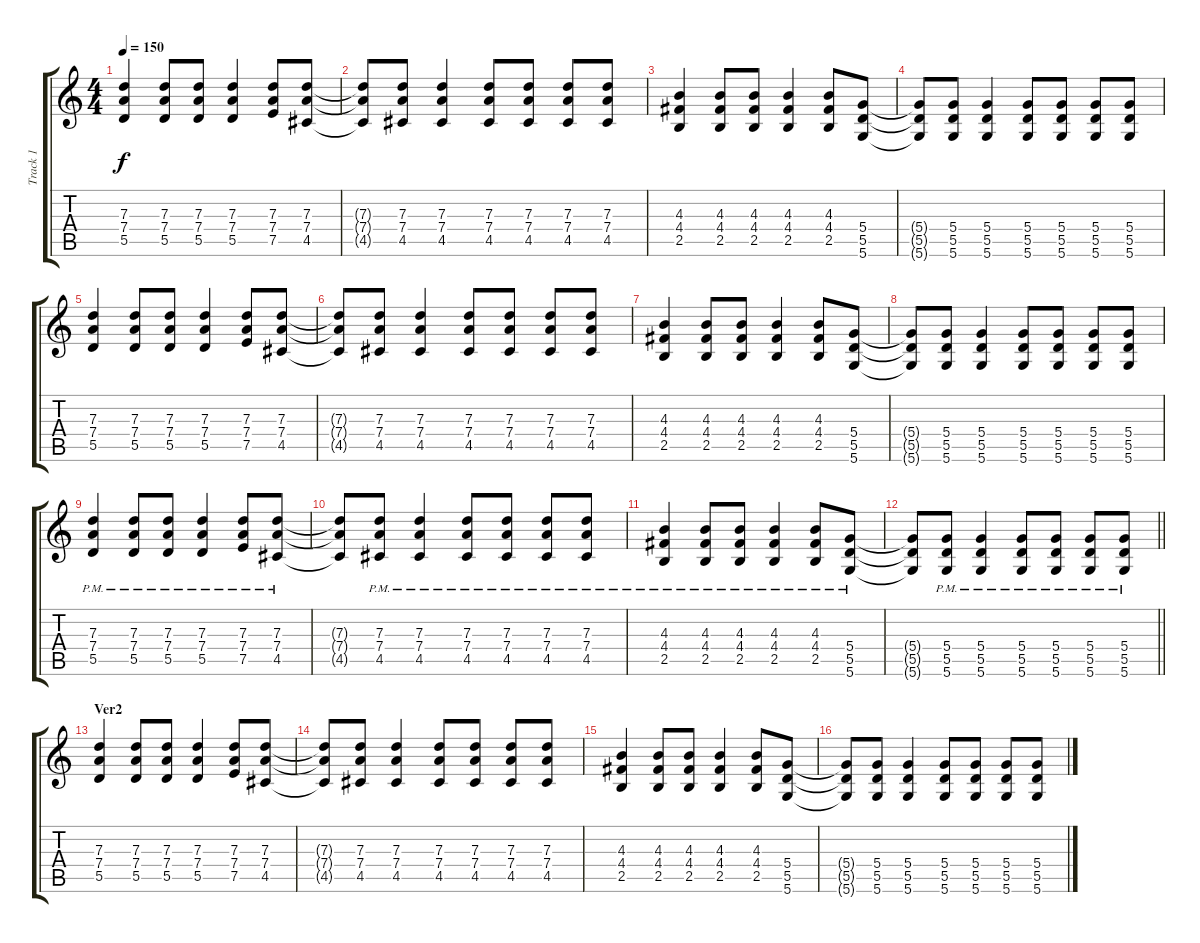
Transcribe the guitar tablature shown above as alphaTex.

\track ("Track 1" "Track 1") {instrument electricguitarclean}
\staff {score tabs}
\tuning (E4 B3 G3 D3 A2 D2) {hide}
\ts (4 4)
\tempo 150
\clef g2
\ks c
(7.3 7.4 5.5).4{dy f} (7.3 7.4 5.5).8 (7.3 7.4 5.5).8 (7.3 7.4 5.5).4 (7.3 7.4 7.5).8 (7.3 7.4 4.5).8 |
(7.3{t} 7.4{t} 4.5{t}).8 (7.3 7.4 4.5).8 (7.3 7.4 4.5).4 (7.3 7.4 4.5).8 (7.3 7.4 4.5).8 (7.3 7.4 4.5).8 (7.3 7.4 4.5).8 |
(4.3 4.4 2.5).4 (4.3 4.4 2.5).8 (4.3 4.4 2.5).8 (4.3 4.4 2.5).4 (4.3 4.4 2.5).8 (5.4 5.5 5.6).8 |
(5.4{t} 5.5{t} 5.6{t}).8 (5.4 5.5 5.6).8 (5.4 5.5 5.6).4 (5.4 5.5 5.6).8 (5.4 5.5 5.6).8 (5.4 5.5 5.6).8 (5.4 5.5 5.6).8 |
(7.3 7.4 5.5).4 (7.3 7.4 5.5).8 (7.3 7.4 5.5).8 (7.3 7.4 5.5).4 (7.3 7.4 7.5).8 (7.3 7.4 4.5).8 |
(7.3{t} 7.4{t} 4.5{t}).8 (7.3 7.4 4.5).8 (7.3 7.4 4.5).4 (7.3 7.4 4.5).8 (7.3 7.4 4.5).8 (7.3 7.4 4.5).8 (7.3 7.4 4.5).8 |
(4.3 4.4 2.5).4 (4.3 4.4 2.5).8 (4.3 4.4 2.5).8 (4.3 4.4 2.5).4 (4.3 4.4 2.5).8 (5.4 5.5 5.6).8 |
(5.4{t} 5.5{t} 5.6{t}).8 (5.4 5.5 5.6).8 (5.4 5.5 5.6).4 (5.4 5.5 5.6).8 (5.4 5.5 5.6).8 (5.4 5.5 5.6).8 (5.4 5.5 5.6).8 |
(7.3{pm} 7.4{pm} 5.5{pm}).4 (7.3{pm} 7.4{pm} 5.5{pm}).8 (7.3{pm} 7.4{pm} 5.5{pm}).8 (7.3{pm} 7.4{pm} 5.5{pm}).4 (7.3{pm} 7.4{pm} 7.5{pm}).8 (7.3{pm} 7.4{pm} 4.5{pm}).8 |
(7.3{t} 7.4{t} 4.5{t}).8 (7.3{pm} 7.4{pm} 4.5{pm}).8 (7.3{pm} 7.4{pm} 4.5{pm}).4 (7.3{pm} 7.4{pm} 4.5{pm}).8 (7.3{pm} 7.4{pm} 4.5{pm}).8 (7.3{pm} 7.4{pm} 4.5{pm}).8 (7.3{pm} 7.4{pm} 4.5{pm}).8 |
(4.3{pm} 4.4{pm} 2.5{pm}).4 (4.3{pm} 4.4{pm} 2.5{pm}).8 (4.3{pm} 4.4{pm} 2.5{pm}).8 (4.3{pm} 4.4{pm} 2.5{pm}).4 (4.3{pm} 4.4{pm} 2.5{pm}).8 (5.4{pm} 5.5{pm} 5.6{pm}).8 |
\barLineRight lightlight
(5.4{t} 5.5{t} 5.6{t}).8 (5.4{pm} 5.5{pm} 5.6{pm}).8 (5.4{pm} 5.5{pm} 5.6{pm}).4 (5.4{pm} 5.5{pm} 5.6{pm}).8 (5.4{pm} 5.5{pm} 5.6{pm}).8 (5.4{pm} 5.5{pm} 5.6{pm}).8 (5.4{pm} 5.5{pm} 5.6{pm}).8 |
\section ("" "Ver2")
(7.3 7.4 5.5).4{instrument electricguitarclean} (7.3 7.4 5.5).8 (7.3 7.4 5.5).8 (7.3 7.4 5.5).4 (7.3 7.4 7.5).8 (7.3 7.4 4.5).8 |
(7.3{t} 7.4{t} 4.5{t}).8 (7.3 7.4 4.5).8 (7.3 7.4 4.5).4 (7.3 7.4 4.5).8 (7.3 7.4 4.5).8 (7.3 7.4 4.5).8 (7.3 7.4 4.5).8 |
(4.3 4.4 2.5).4 (4.3 4.4 2.5).8 (4.3 4.4 2.5).8 (4.3 4.4 2.5).4 (4.3 4.4 2.5).8 (5.4 5.5 5.6).8 |
(5.4{t} 5.5{t} 5.6{t}).8 (5.4 5.5 5.6).8 (5.4 5.5 5.6).4 (5.4 5.5 5.6).8 (5.4 5.5 5.6).8 (5.4 5.5 5.6).8 (5.4 5.5 5.6).8
